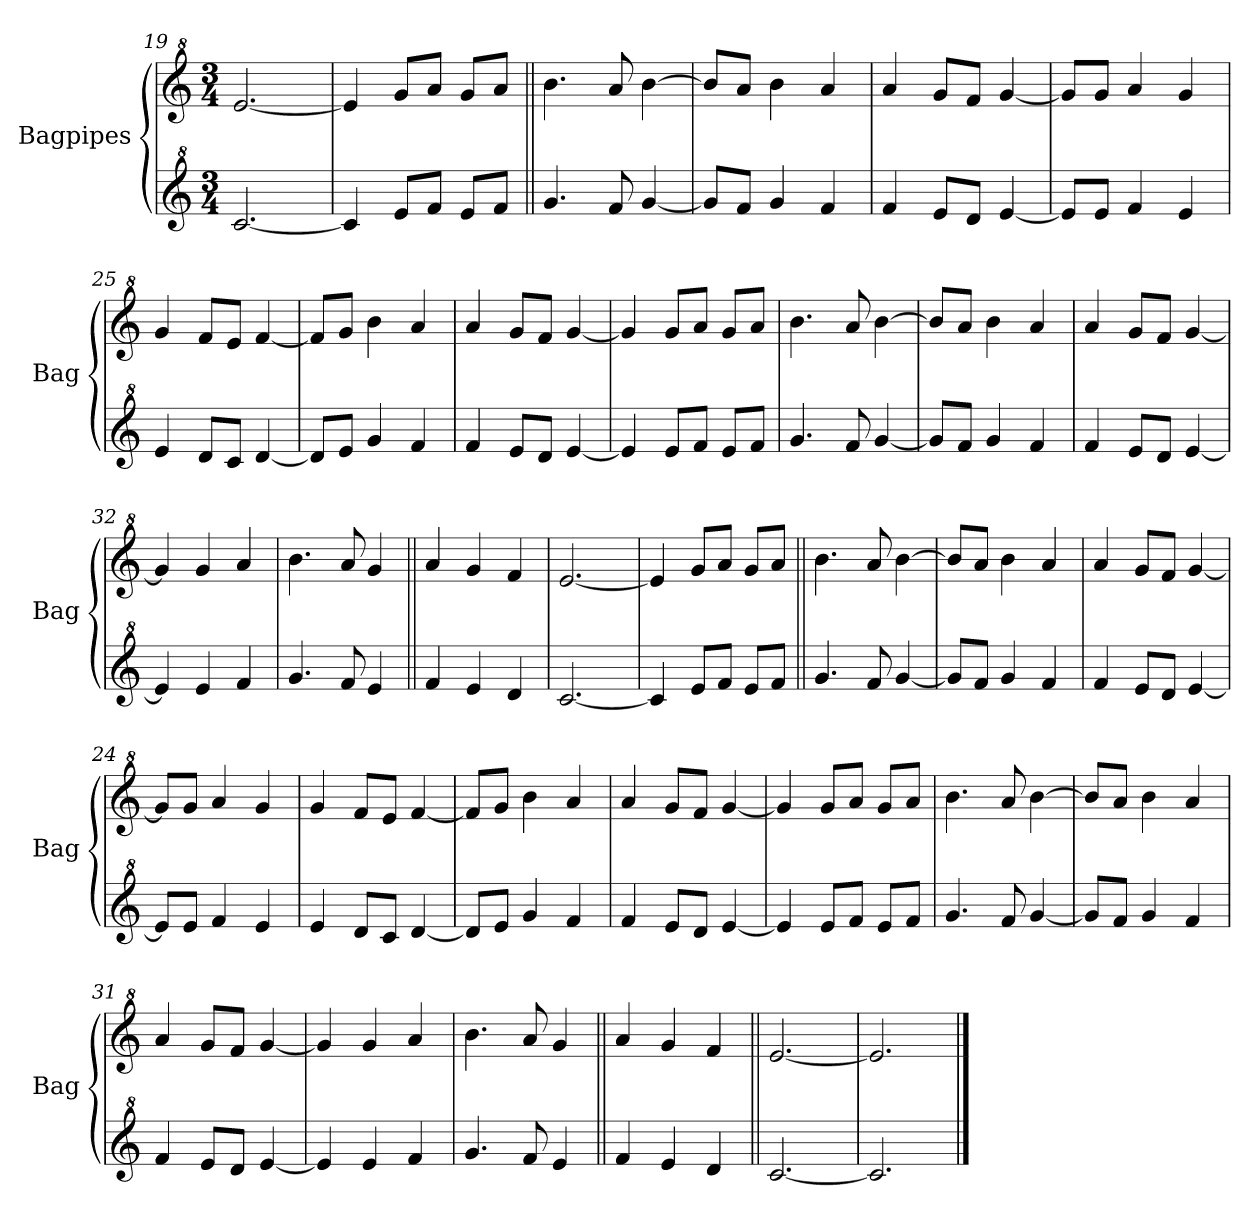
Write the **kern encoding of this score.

**kern	**kern
*part2	*part1
*staff2	*staff1
*I"Bagpipes	*I"Bagpipes
*I'Bag	*I'Bag
*clefG^2	*clefG^2
*k[]	*k[]
*M3/4	*M3/4
=19	=19
[2.cc/	[2.ee/
=20	=20
4cc/]	4ee/]
8ee/L	8gg/L
8ff/J	8aa/J
8ee/L	8gg/L
8ff/J	8aa/J
=21||	=21||
4.gg/	4.bb\
8ff/	8aa/
[4gg/	[4bb\
=22	=22
8gg/L]	8bb/L]
8ff/J	8aa/J
4gg/	4bb\
4ff/	4aa/
=23	=23
4ff/	4aa/
8ee/L	8gg/L
8dd/J	8ff/J
[4ee/	[4gg/
=24	=24
8ee/L]	8gg/L]
8ee/J	8gg/J
4ff/	4aa/
4ee/	4gg/
=25	=25
4ee/	4gg/
8dd/L	8ff/L
8cc/J	8ee/J
[4dd/	[4ff/
=26	=26
8dd/L]	8ff/L]
8ee/J	8gg/J
4gg/	4bb\
4ff/	4aa/
=27	=27
4ff/	4aa/
8ee/L	8gg/L
8dd/J	8ff/J
[4ee/	[4gg/
=28	=28
4ee/]	4gg/]
8ee/L	8gg/L
8ff/J	8aa/J
8ee/L	8gg/L
8ff/J	8aa/J
=29	=29
4.gg/	4.bb\
8ff/	8aa/
[4gg/	[4bb\
=30	=30
8gg/L]	8bb/L]
8ff/J	8aa/J
4gg/	4bb\
4ff/	4aa/
=31	=31
4ff/	4aa/
8ee/L	8gg/L
8dd/J	8ff/J
[4ee/	[4gg/
=32	=32
4ee/]	4gg/]
4ee/	4gg/
4ff/	4aa/
=33	=33
4.gg/	4.bb\
8ff/	8aa/
4ee/	4gg/
=34||	=34||
4ff/	4aa/
4ee/	4gg/
4dd/	4ff/
=35	=35
[2.cc/	[2.ee/
=36	=36
4cc/]	4ee/]
8ee/L	8gg/L
8ff/J	8aa/J
8ee/L	8gg/L
8ff/J	8aa/J
=21||	=21||
4.gg/	4.bb\
8ff/	8aa/
[4gg/	[4bb\
=22	=22
8gg/L]	8bb/L]
8ff/J	8aa/J
4gg/	4bb\
4ff/	4aa/
=23	=23
4ff/	4aa/
8ee/L	8gg/L
8dd/J	8ff/J
[4ee/	[4gg/
=24	=24
8ee/L]	8gg/L]
8ee/J	8gg/J
4ff/	4aa/
4ee/	4gg/
=25	=25
4ee/	4gg/
8dd/L	8ff/L
8cc/J	8ee/J
[4dd/	[4ff/
=26	=26
8dd/L]	8ff/L]
8ee/J	8gg/J
4gg/	4bb\
4ff/	4aa/
=27	=27
4ff/	4aa/
8ee/L	8gg/L
8dd/J	8ff/J
[4ee/	[4gg/
=28	=28
4ee/]	4gg/]
8ee/L	8gg/L
8ff/J	8aa/J
8ee/L	8gg/L
8ff/J	8aa/J
=29	=29
4.gg/	4.bb\
8ff/	8aa/
[4gg/	[4bb\
=30	=30
8gg/L]	8bb/L]
8ff/J	8aa/J
4gg/	4bb\
4ff/	4aa/
=31	=31
4ff/	4aa/
8ee/L	8gg/L
8dd/J	8ff/J
[4ee/	[4gg/
=32	=32
4ee/]	4gg/]
4ee/	4gg/
4ff/	4aa/
=33	=33
4.gg/	4.bb\
8ff/	8aa/
4ee/	4gg/
=37||	=37||
4ff/	4aa/
4ee/	4gg/
4dd/	4ff/
=38||	=38||
[2.cc/	[2.ee/
=39	=39
2.cc/]	2.ee/]
==	==
*-	*-
